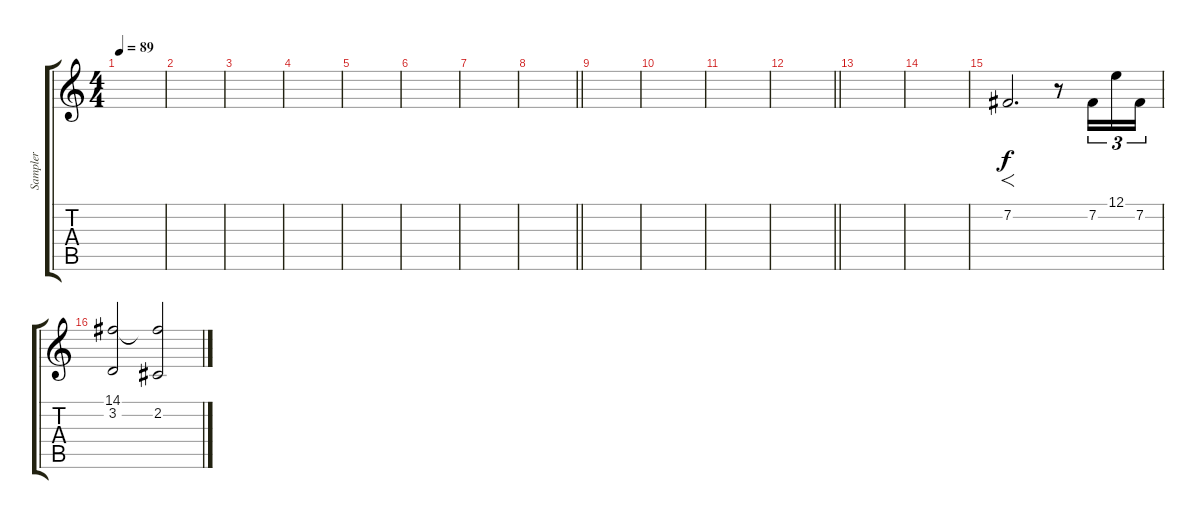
\track ("Sampler" "Sampler") {instrument stringensemble1}
\staff {score tabs}
\tuning (E4 B3 G3 D3 A2 E2) {hide}
\ts (4 4)
\tempo 89
\clef g2
\ks c
|
|
|
|
|
|
|
\barLineRight lightlight
|
|
|
|
\barLineRight lightlight
|
|
|
7.2.2{f d} r.8 7.2.16{tu (3 2)} 12.1.16{tu (3 2)} 7.2.16{tu (3 2)} |
(14.1 3.2).2 (14.1{t} 2.2).2
